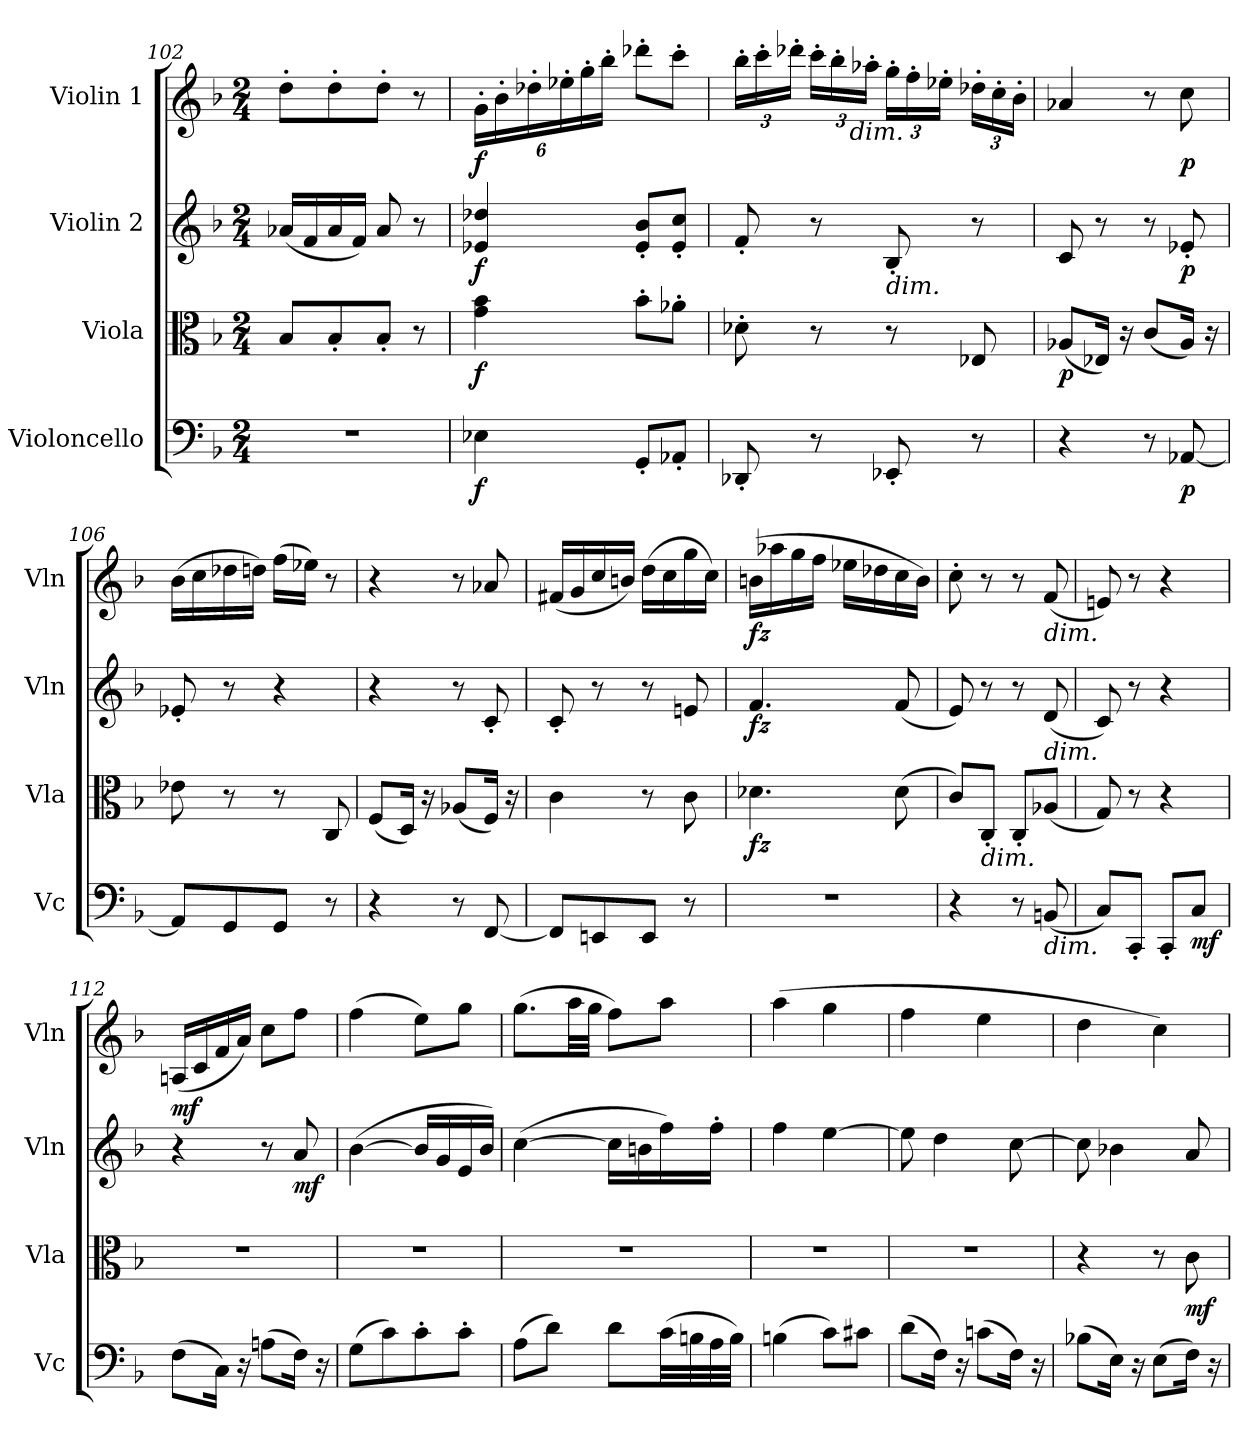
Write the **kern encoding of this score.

**kern	**dynam	**kern	**dynam	**kern	**dynam	**kern	**dynam
*part4	*part4	*part3	*part3	*part2	*part2	*part1	*part1
*staff4	*staff4	*staff3	*staff3	*staff2	*staff2	*staff1	*staff1
*I"Violoncello	*	*I"Viola	*	*I"Violin 2	*	*I"Violin 1	*
*I'Vc	*	*I'Vla	*	*I'Vln	*	*I'Vln	*
*clefF4	*	*clefC3	*	*clefG2	*	*clefG2	*
*k[b-]	*	*k[b-]	*	*k[b-]	*	*k[b-]	*
*M2/4	*	*M2/4	*	*M2/4	*	*M2/4	*
=102	=102	=102	=102	=102	=102	=102	=102
2r	.	8B-/L	.	(16a-X/LL	.	8dd'\L	.
.	.	.	.	16f/	.	.	.
.	.	8B-'/	.	16a-/	.	8dd'\	.
.	.	.	.	16f/JJ)	.	.	.
.	.	8B-'/J	.	8a-/	.	8dd'\J	.
.	.	8r	.	8r	.	8r	.
=103	=103	=103	=103	=103	=103	=103	=103
*	*	*	*	*	*	*Xbrackettup	*
!	!LO:DY:b	!	!LO:DY:b	!	!LO:DY:b	!	!LO:DY:b
4E-X\	f	4g\ 4b-\	f	4e-X/ 4dd-X/	f	24g'\LL	f
.	.	.	.	.	.	24b-'\	.
.	.	.	.	.	.	24dd-X'\	.
.	.	.	.	.	.	24ee-X'\	.
.	.	.	.	.	.	24gg'\	.
.	.	.	.	.	.	24bb-'\JJ	.
8GG'/L	.	8b-'\L	.	8e-/' 8b-/'L	.	8ddd-X'\L	.
8AA-X'/J	.	8a-X'\J	.	8e-/' 8cc/'J	.	8ccc'\J	.
!!LO:LB:g=z
=104	=104	=104	=104	=104	=104	=104	=104
8DD-X'/	.	8d-X'\	.	8f'/	.	24bb-'\LL	.
.	.	.	.	.	.	24ccc'\	.
.	.	.	.	.	.	24ddd-X'\JJ	.
8r	.	8r	.	8r	.	24ccc'\LL	.
.	.	.	.	.	.	24bb-'\	.
!	!	!	!	!	!	!LO:TX:b:i:t=dim.	!
.	.	.	.	.	.	24aa-X'\JJ	.
!	!	!	!	!LO:TX:b:i:t=dim.	!	!	!
8EE-X'/	.	8r	.	8B-'/	.	24gg'\LL	.
.	.	.	.	.	.	24ff'\	.
.	.	.	.	.	.	24ee-X'\JJ	.
8r	.	8E-X/	.	8r	.	24dd-X'\LL	.
.	.	.	.	.	.	24cc'\	.
.	.	.	.	.	.	24b-'\JJ	.
!!LO:PB:g=z
=105	=105	=105	=105	=105	=105	=105	=105
!	!	!	!LO:DY:b	!	!	!	!
4r	.	(8A-X/L	p	8c/	.	4a-X/	.
.	.	16E-X/Jk)	.	8r	.	.	.
.	.	16r	.	.	.	.	.
8r	.	(8c/L	.	8r	.	8r	.
!	!LO:DY:b	!	!	!	!LO:DY:b	!	!LO:DY:b
[8AA-X/	p	16A-/Jk)	.	8e-X'/	p	8cc\	p
.	.	16r	.	.	.	.	.
=106	=106	=106	=106	=106	=106	=106	=106
8AA-/L]	.	8e-X\	.	8e-X'/	.	(16b-\LL	.
.	.	.	.	.	.	16cc\	.
8GG/	.	8r	.	8r	.	16dd-X\	.
.	.	.	.	.	.	16ddn\JJ)	.
8GG/J	.	8r	.	4r	.	(16ff\LL	.
.	.	.	.	.	.	16ee-X\JJ)	.
8r	.	8C/	.	.	.	8r	.
=107	=107	=107	=107	=107	=107	=107	=107
4r	.	(8F/L	.	4r	.	4r	.
.	.	16D/Jk)	.	.	.	.	.
.	.	16r	.	.	.	.	.
8r	.	(8A-X/L	.	8r	.	8r	.
[8FF/	.	16F/Jk)	.	8c'/	.	8a-X/	.
.	.	16r	.	.	.	.	.
=108	=108	=108	=108	=108	=108	=108	=108
8FF/L]	.	4c\	.	8c'/	.	(16f#X/LL	.
.	.	.	.	.	.	16g/	.
8EEn/	.	.	.	8r	.	16cc/	.
.	.	.	.	.	.	16bn/JJ)	.
8EE/J	.	8r	.	8r	.	(16dd\LL	.
.	.	.	.	.	.	16cc\	.
8r	.	8c\	.	8en/	.	16gg\	.
.	.	.	.	.	.	16cc\JJ)	.
=109	=109	=109	=109	=109	=109	=109	=109
!	!	!	!LO:DY:b	!	!LO:DY:b	!	!LO:DY:b
2r	.	4.d-X\	fz	4.f/	fz	(16bn\LL	fz
.	.	.	.	.	.	16aa-X\	.
.	.	.	.	.	.	16gg\	.
.	.	.	.	.	.	16ff\JJ	.
.	.	.	.	.	.	16ee-X\LL	.
.	.	.	.	.	.	16dd-X\	.
.	.	(8d-\	.	(8f/	.	16cc\	.
.	.	.	.	.	.	16b\JJ)	.
!!LO:LB:g=z
=110	=110	=110	=110	=110	=110	=110	=110
4r	.	8c/L)	.	8e/)	.	8cc'\	.
!	!	!LO:TX:b:i:t=dim.	!	!	!	!	!
.	.	8C'/J	.	8r	.	8r	.
8r	.	8C'/L	.	8r	.	8r	.
!	!	!	!	!	!	!LO:TX:b:i:t=dim.	!
!	!	!	!	!LO:TX:b:i:t=dim.	!	!	!
!LO:TX:b:i:t=dim.	!	!	!	!	!	!	!
(8BBn/	.	(8A-X/J	.	(8d/	.	(8f/	.
!!LO:LB:g=z
=111	=111	=111	=111	=111	=111	=111	=111
8C/L)	.	8G/)	.	8c/)	.	8en/)	.
8CC'/J	.	8r	.	8r	.	8r	.
8CC'/L	.	4r	.	4r	.	4r	.
!	!LO:DY:b	!	!	!	!	!	!
8C/J	mf	.	.	.	.	.	.
=112	=112	=112	=112	=112	=112	=112	=112
!	!	!	!	!	!	!	!LO:DY:b
(8F\L	.	2r	.	4r	.	(16An/LL	mf
.	.	.	.	.	.	16c/	.
16C\Jk)	.	.	.	.	.	16f/	.
16r	.	.	.	.	.	16a/JJ)	.
(8An\L	.	.	.	8r	.	8cc\L	.
!	!	!	!	!	!LO:DY:b	!	!
16F\Jk)	.	.	.	8a/	mf	8ff\J	.
16r	.	.	.	.	.	.	.
=113	=113	=113	=113	=113	=113	=113	=113
(8G\L	.	2r	.	([4b-\	.	(4ff\	.
8c\)	.	.	.	.	.	.	.
8c'\	.	.	.	16b-/LL]	.	8ee\L)	.
.	.	.	.	16g/	.	.	.
8c'\J	.	.	.	16e/	.	8gg\J	.
.	.	.	.	16b-/JJ)	.	.	.
=114	=114	=114	=114	=114	=114	=114	=114
(8A\L	.	2r	.	([4cc\	.	(8.gg\L	.
8d\J)	.	.	.	.	.	.	.
.	.	.	.	.	.	32aa\LL	.
.	.	.	.	.	.	32gg\JJJ	.
8d\L	.	.	.	16cc\LL]	.	8ff\L)	.
.	.	.	.	16bn\	.	.	.
(32c\LL	.	.	.	16ff\)	.	8aa\J	.
32Bn\	.	.	.	.	.	.	.
32A\	.	.	.	16ff'\JJ	.	.	.
32B\JJJ)	.	.	.	.	.	.	.
=115	=115	=115	=115	=115	=115	=115	=115
(4Bn\	.	2r	.	4ff\	.	(4aa\	.
8c\L)	.	.	.	[4ee\	.	4gg\	.
8c#X\J	.	.	.	.	.	.	.
!!LO:LB:g=z
=116	=116	=116	=116	=116	=116	=116	=116
(8d\L	.	2r	.	8ee\]	.	4ff\	.
16F\Jk)	.	.	.	4dd\	.	.	.
16r	.	.	.	.	.	.	.
(8cn\L	.	.	.	.	.	4ee\	.
16F\Jk)	.	.	.	[8cc\	.	.	.
16r	.	.	.	.	.	.	.
!!LO:PB:g=z
=117	=117	=117	=117	=117	=117	=117	=117
(8B-X\L	.	4r	.	8cc\]	.	4dd\	.
16E\Jk)	.	.	.	4b-X\	.	.	.
16r	.	.	.	.	.	.	.
(8E\L	.	8r	.	.	.	4cc\)	.
!	!	!	!LO:DY:b	!	!	!	!
16F\Jk)	.	8c\	mf	8a/	.	.	.
16r	.	.	.	.	.	.	.
=	=	=	=	=	=	=	=
*-	*-	*-	*-	*-	*-	*-	*-
